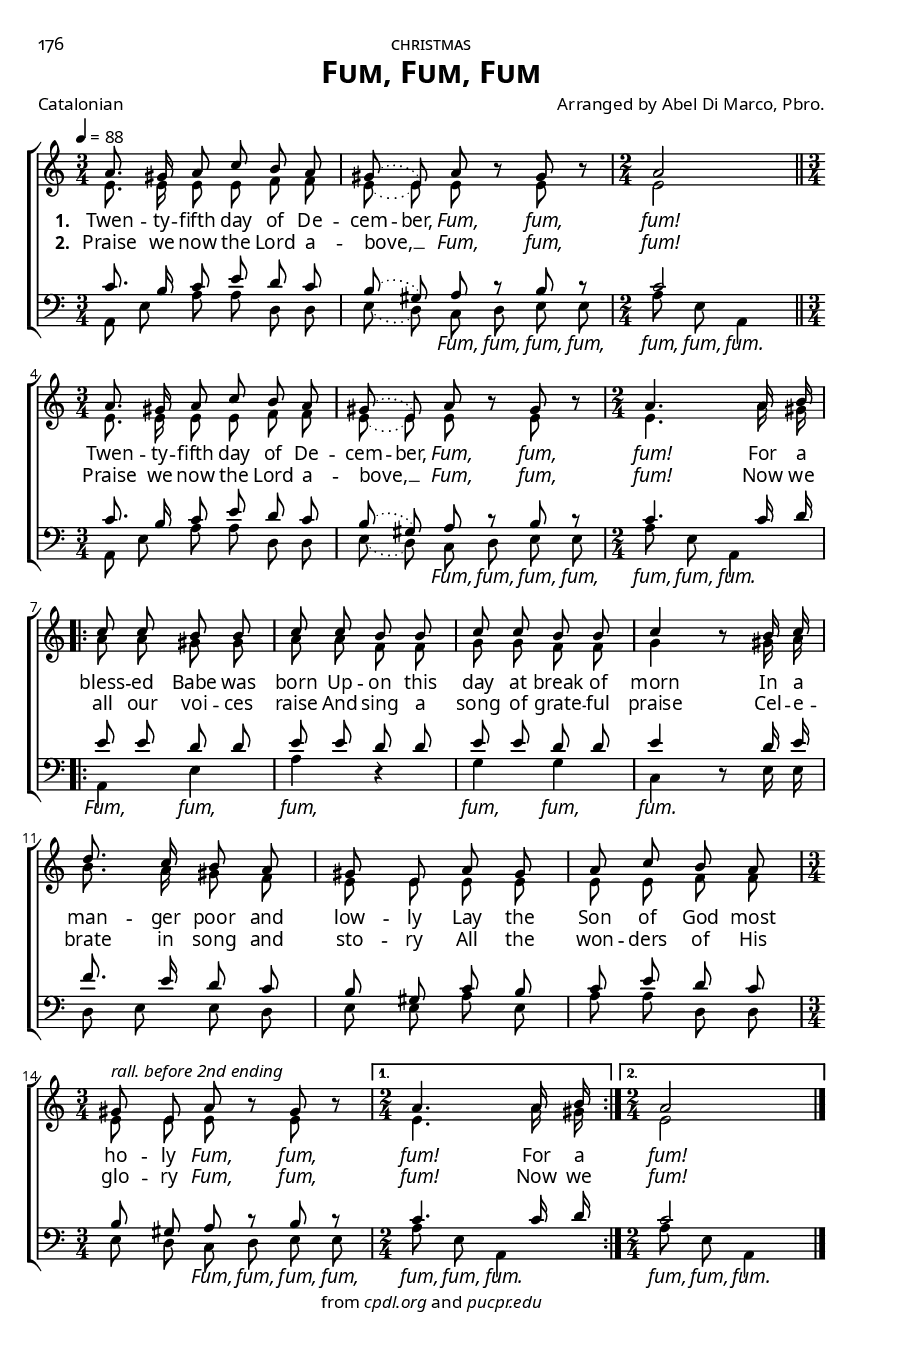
\version "2.14.2"
\include "util.ly"
\header {
  title = \markup{\override #'(font-name . "Garamond Premier Pro Semibold"){ \abs-fontsize #15 \smallCapsOldStyle"Fum, Fum, Fum"}}
  poet = \markup\oldStyleNum"Catalonian"
  composer = \markup\oldStyleNum"Arranged by Abel Di Marco, Pbro."
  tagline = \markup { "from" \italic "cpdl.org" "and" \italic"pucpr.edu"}
}
\paper {
  %print-all-headers = ##t
  paper-height = 9\in
  paper-width = 6\in
  indent = 0\in
  %system-system-spacing = #'((basic-distance . 10) (padding . 0))
  system-system-spacing =
    #'((basic-distance . 0)
       (minimum-distance . 0)
       (padding . -5)
       (stretchability . 100))
  ragged-last-bottom = ##f
  ragged-bottom = ##f
  two-sided = ##t
  inner-margin = 0.5\in
  outer-margin = 0.25\in
  top-margin = 0.25\in
  bottom-margin = 0.25\in
  first-page-number = #176
  print-first-page-number = ##t
  headerLine = \markup{\override #'(font-name . "Garamond Premier Pro") \smallCapsOldStyle"christmas"}
  oddHeaderMarkup = \markup\fill-line{
     \override #'(font-name . "Garamond Premier Pro")\abs-fontsize #8.5
     \combine 
        \fill-line{"" \on-the-fly #print-page-number-check-first
        \oldStylePageNum""
        }
        \fill-line{\headerLine}
  }
  evenHeaderMarkup = \markup {
     \override #'(font-name . "Garamond Premier Pro")\abs-fontsize #8.5
     \combine
        \on-the-fly #print-page-number-check-first
        \oldStylePageNum""
        \fill-line{\headerLine}
  }
}
#(set-global-staff-size 15) \paper{ #(define fonts (make-pango-font-tree "GoudyOlSt BT" "Garamond Premier Pro" "Garamond Premier Pro" (/ 15 20))) }
global = {
  \key c \major
  \time 3/4
  \autoBeamOff
  \override DynamicLineSpanner #'staff-padding = #0.0
  \override DynamicLineSpanner #'Y-extent = #'(-1 . 1)
}

sopMusic = \relative c' {
  \slurDotted
  \tempo 4 = 88
  a'8. gis16 a8 c b a |
  gis( e) a b8\rest gis b\rest
  \time 2/4 a2 \bar "||" \break
  
  \time 3/4 a8. gis16 a8 c b a |
  gis( e) a b8\rest gis b\rest
  \time 2/4 a4. a16 b | \break
  \repeat volta 2 {
    c8 c b b |
    
    c c b b |
    c c b b |
    c4 b8\rest b16 c |
    d8. c16 b8 a |
    gis e a gis |
    
    %page2
    a8 c b a |
    \time 3/4 gis8^\markup\italic"rall. before 2nd ending" e a b\rest gis b\rest |
  }
  \alternative {
    {
      \time 2/4 a4. a16 b
    }
    {
      \time 2/4 a2 \bar "|."
    }
  }
}
sopWords = \lyricmode {
  
}

altoMusic = \relative c' {
  \slurDotted
  e8. e16 e8 e f f |
  e( e) e s e s |
  e2 |
  
  e8. e16 e8 e f f |
  e( e) e s e s |
  e4. a16 gis |
  a8 a gis gis |
  
  a a f f |
  g g f f |
  g4 s8 gis16 a |
  b8. a16 gis8 f |
  e e e e |
  
  %page2
  e e f f |
  e e e s e s |
  e4. a16 gis |
  
  e2 \bar "|."
}
altoWords = \lyricmode {
  \dropLyricsV
  \set ignoreMelismata = ##t
  \set stanza = #"1. "
  Twen -- ty -- fifth day of De -- cem -- ber,
  \markup\italic Fum, \markup\italic fum, \markup\italic fum!
  Twen -- ty -- fifth day of De -- cem -- ber,
  \markup\italic Fum, \markup\italic fum, \markup\italic fum!
  
  For a bless -- ed Babe was born
  Up -- on this day at break of morn
  In a man -- ger poor and low -- ly
  Lay the Son of God most ho -- ly
  \markup\italic Fum, \markup\italic fum, \markup\italic fum!
  
  For a
  \markup\italic fum!
  
}
altoWordsII = \lyricmode {
  \dropLyricsV
  \set ignoreMelismata = ##t
%\markup\italic
  \set stanza = #"2. "
  Praise we now the Lord a -- bove, __ _
  \markup\italic Fum, \markup\italic fum, \markup\italic fum!
  Praise we now the Lord a -- bove, __ _
  \markup\italic Fum, \markup\italic fum, \markup\italic fum!
  Now we all our voi -- ces raise
  And sing a song of grate -- ful praise
  Cel -- e -- brate in song and sto -- ry
  All the won -- ders of His glo -- ry
  \markup\italic Fum, \markup\italic fum, \markup\italic fum!
  
  Now we
  \markup\italic fum!
}
altoWordsIII = \lyricmode {
  \set stanza = #"3. "
  \set ignoreMelismata = ##t
}
altoWordsIV = \lyricmode {
  \set stanza = #"4. "
  \set ignoreMelismata = ##t
}
altoWordsV = \lyricmode {
  \set stanza = #"5. "
  \set ignoreMelismata = ##t
}
altoWordsVI = \lyricmode {
  \set stanza = #"6. "
  \set ignoreMelismata = ##t
}
tenorMusic = \relative c' {
  \slurDotted
  c8. b16 c8 e d c |
  b( gis) a r b r |
  c2 |
  
  c8. b16 c8 e d c |
  b( gis) a r b r |
  c4. c16 d |
  e8 e d d |
  
  e e d d |
  e e d d |
  e4 s8 d16 e |
  f8. e16 d8 c |
  b gis c b |
  
  %page2
  c8 e d c |
  b gis a r b r |
  c4. c16 d |
  
  c2 \bar "|."
}
tenorWords = \lyricmode {

}

bassMusic = \relative c {
  \slurDotted
  a8 e' a a d, d |
  e( d) c d e e |
  a e a,4 |
  
  a8 e' a a d, d |
  e( d) c d e e |
  a e a,4 |
  a e' |
  
  a d,\rest |
  g g c, d8\rest e16 e |
  d8 e e d |
  e e a e |
  
  %page2
  a8 a d, d |
  e d c d e e |
  a e a,4 |
  
  a'8 e a,4 \bar "|."
}
bassWords = \lyricmode {
  \repeat unfold 7 \skip1
  \markup\italic Fum, \markup\italic fum, \markup\italic fum, \markup\italic fum, 
  \markup\italic fum, \markup\italic fum, \markup\italic fum.
  
  \repeat unfold 7 \skip1
  \markup\italic Fum, \markup\italic fum, \markup\italic fum, \markup\italic fum, 
  \markup\italic fum, \markup\italic fum, \markup\italic fum.
  
  \markup\italic Fum, \markup\italic fum, \markup\italic fum,
  \markup\italic fum, \markup\italic fum, \markup\italic fum.
  
  \repeat unfold 16 \skip1
  \markup\italic Fum, \markup\italic fum, \markup\italic fum, \markup\italic fum, 
  \markup\italic fum, \markup\italic fum, \markup\italic fum.
  
  
  \markup\italic fum, \markup\italic fum, \markup\italic fum.
  
}

pianoRH = \relative c' {
  
}
pianoLH = \relative c' {
  
}

\score {
  <<
   \new ChoirStaff <<
    \new Staff = women <<
      \new Voice = "sopranos" { \voiceOne << \global \sopMusic >> }
      \new Voice = "altos" { \voiceTwo << \global \altoMusic >> }
    >>
    \new Lyrics \with { alignAboveContext = #"women" \override VerticalAxisGroup #'nonstaff-relatedstaff-spacing = #'((basic-distance . 1))} \lyricsto "sopranos" \sopWords
    \new Lyrics = "altosVI"  \with { alignBelowContext = #"women" } \lyricsto "altos" \altoWordsVI
    \new Lyrics = "altosV"  \with { alignBelowContext = #"women" } \lyricsto "altos" \altoWordsV
    \new Lyrics = "altosIV"  \with { alignBelowContext = #"women" } \lyricsto "altos" \altoWordsIV
    \new Lyrics = "altosIII"  \with { alignBelowContext = #"women" } \lyricsto "altos" \altoWordsIII
    \new Lyrics = "altosII"  \with { alignBelowContext = #"women" } \lyricsto "altos" \altoWordsII
    \new Lyrics = "altos"  \with { alignBelowContext = #"women" \override VerticalAxisGroup #'nonstaff-relatedstaff-spacing = #'((basic-distance . 1))} \lyricsto "altos" \altoWords
   \new Staff = men <<
      \clef bass
      \new Voice = "tenors" { \voiceOne << \global \tenorMusic >> }
      \new Voice = "basses" { \voiceTwo << \global \bassMusic >> }
    >>
    \new Lyrics \with { alignAboveContext = #"men" \override VerticalAxisGroup #'nonstaff-relatedstaff-spacing = #'((basic-distance . 1)) } \lyricsto "tenors" \tenorWords
    \new Lyrics \with { alignBelowContext = #"men" \override VerticalAxisGroup #'nonstaff-relatedstaff-spacing = #'((basic-distance . 0) (padding . -0.5)) } \lyricsto "basses" \bassWords
  >>
%    \new PianoStaff << \new Staff { \new Voice { \pianoRH } } \new Staff { \clef "bass" \pianoLH } >>
  >>
  \layout {
    \context {
      \Score
      %\override SpacingSpanner #'base-shortest-duration = #(ly:make-moment 1 8)
      %\override SpacingSpanner #'common-shortest-duration = #(ly:make-moment 1 4)
    }
    \context {
      % Remove all empty staves
      % \Staff \RemoveEmptyStaves \override VerticalAxisGroup #'remove-first = ##t
    }
    \context {
      \Lyrics
      \override LyricText #'X-offset = #center-on-word
    }
  }
}

